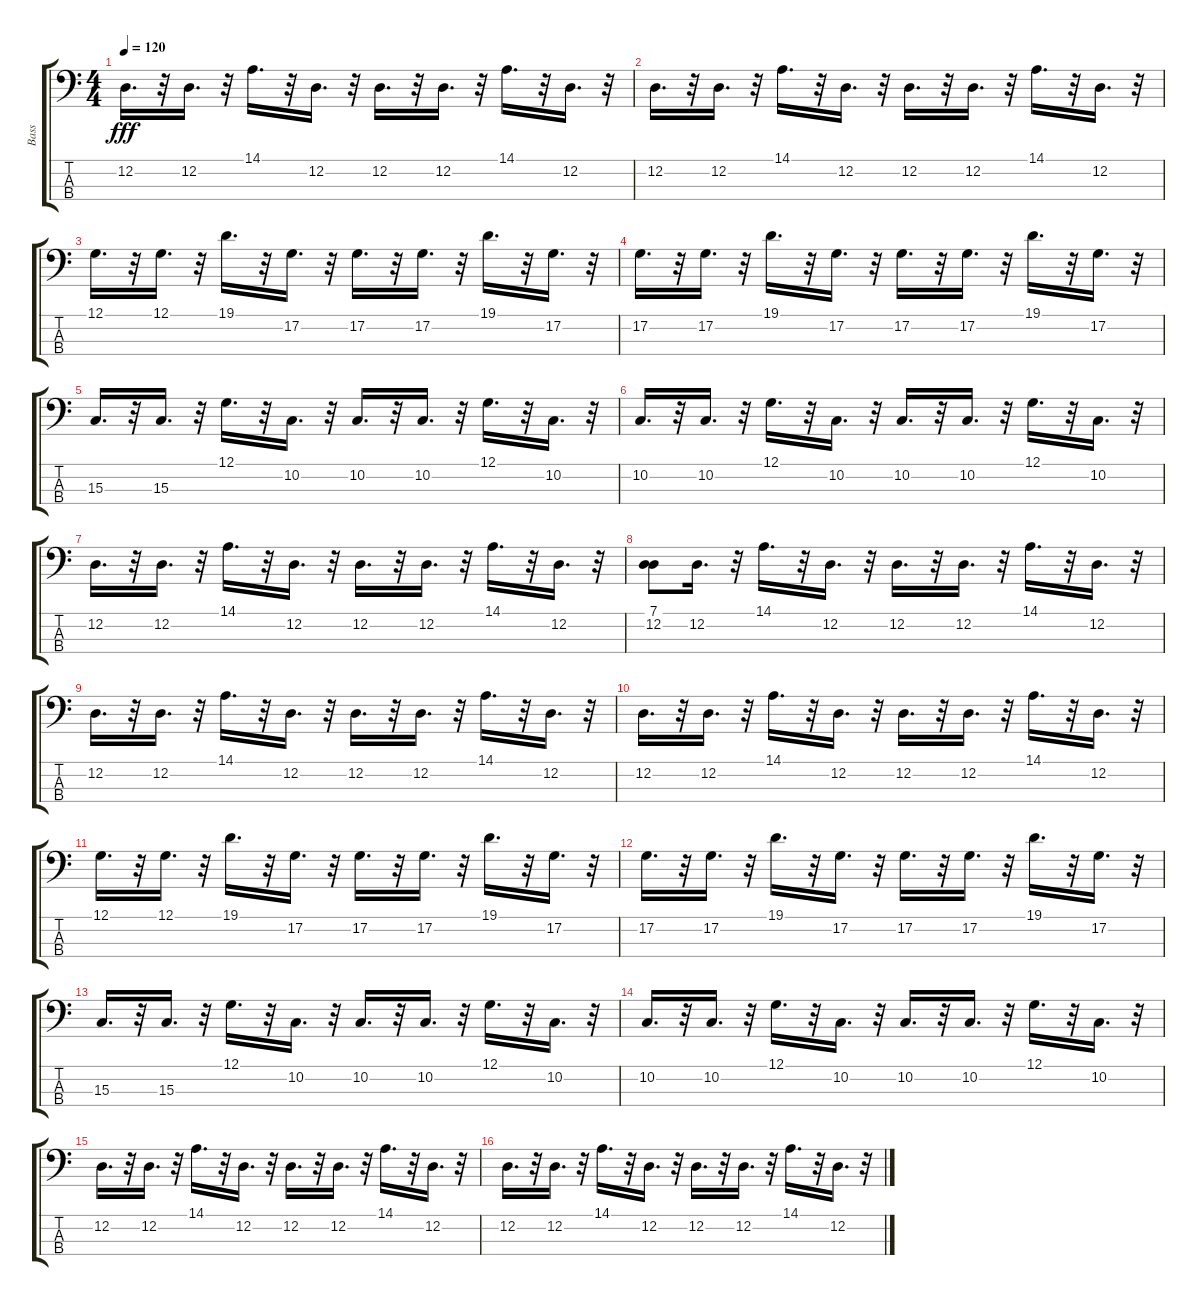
\track ("Bass" "Bass") {instrument lead2sawtooth}
\staff {score tabs}
\tuning (G2 D2 A1 E1) {hide}
\ts (4 4)
\tempo 120
\clef f4
\ks c
12.2.16{d dy fff} r.32 12.2.16{d} r.32 14.1.16{d} r.32 12.2.16{d} r.32 12.2.16{d} r.32 12.2.16{d} r.32 14.1.16{d} r.32 12.2.16{d} r.32 |
12.2.16{d} r.32 12.2.16{d} r.32 14.1.16{d} r.32 12.2.16{d} r.32 12.2.16{d} r.32 12.2.16{d} r.32 14.1.16{d} r.32 12.2.16{d} r.32 |
12.1.16{d} r.32 12.1.16{d} r.32 19.1.16{d} r.32 17.2.16{d} r.32 17.2.16{d} r.32 17.2.16{d} r.32 19.1.16{d} r.32 17.2.16{d} r.32 |
17.2.16{d} r.32 17.2.16{d} r.32 19.1.16{d} r.32 17.2.16{d} r.32 17.2.16{d} r.32 17.2.16{d} r.32 19.1.16{d} r.32 17.2.16{d} r.32 |
15.3.16{d} r.32 15.3.16{d} r.32 12.1.16{d} r.32 10.2.16{d} r.32 10.2.16{d} r.32 10.2.16{d} r.32 12.1.16{d} r.32 10.2.16{d} r.32 |
10.2.16{d} r.32 10.2.16{d} r.32 12.1.16{d} r.32 10.2.16{d} r.32 10.2.16{d} r.32 10.2.16{d} r.32 12.1.16{d} r.32 10.2.16{d} r.32 |
12.2.16{d} r.32 12.2.16{d} r.32 14.1.16{d} r.32 12.2.16{d} r.32 12.2.16{d} r.32 12.2.16{d} r.32 14.1.16{d} r.32 12.2.16{d} r.32 |
(7.1 12.2).8 12.2.16{d} r.32 14.1.16{d} r.32 12.2.16{d} r.32 12.2.16{d} r.32 12.2.16{d} r.32 14.1.16{d} r.32 12.2.16{d} r.32 |
12.2.16{d} r.32 12.2.16{d} r.32 14.1.16{d} r.32 12.2.16{d} r.32 12.2.16{d} r.32 12.2.16{d} r.32 14.1.16{d} r.32 12.2.16{d} r.32 |
12.2.16{d} r.32 12.2.16{d} r.32 14.1.16{d} r.32 12.2.16{d} r.32 12.2.16{d} r.32 12.2.16{d} r.32 14.1.16{d} r.32 12.2.16{d} r.32 |
12.1.16{d} r.32 12.1.16{d} r.32 19.1.16{d} r.32 17.2.16{d} r.32 17.2.16{d} r.32 17.2.16{d} r.32 19.1.16{d} r.32 17.2.16{d} r.32 |
17.2.16{d} r.32 17.2.16{d} r.32 19.1.16{d} r.32 17.2.16{d} r.32 17.2.16{d} r.32 17.2.16{d} r.32 19.1.16{d} r.32 17.2.16{d} r.32 |
15.3.16{d} r.32 15.3.16{d} r.32 12.1.16{d} r.32 10.2.16{d} r.32 10.2.16{d} r.32 10.2.16{d} r.32 12.1.16{d} r.32 10.2.16{d} r.32 |
10.2.16{d} r.32 10.2.16{d} r.32 12.1.16{d} r.32 10.2.16{d} r.32 10.2.16{d} r.32 10.2.16{d} r.32 12.1.16{d} r.32 10.2.16{d} r.32 |
12.2.16{d} r.32 12.2.16{d} r.32 14.1.16{d} r.32 12.2.16{d} r.32 12.2.16{d} r.32 12.2.16{d} r.32 14.1.16{d} r.32 12.2.16{d} r.32 |
12.2.16{d} r.32 12.2.16{d} r.32 14.1.16{d} r.32 12.2.16{d} r.32 12.2.16{d} r.32 12.2.16{d} r.32 14.1.16{d} r.32 12.2.16{d} r.32
